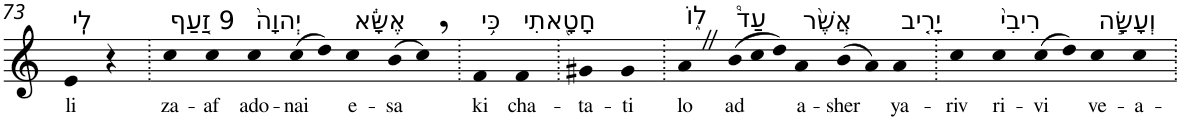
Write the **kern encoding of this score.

**kern	**text
*part1	*part1
*staff1	*staff1
*I"Piano	*
*I'Pno	*
!!LO:PB:g=z
*clefG2	*
*k[]	*
=73	=73
!LO:TX:a:t=לִֽי	!
!	!LO:LY:b
4e	li
4r	.
=74.	=74.
!LO:TX:a:t=9 זַ֤עַף	!
!	!LO:LY:b
4cc	za-
!	!LO:LY:b
4cc	-af
!LO:TX:a:t=יְהוָה֙	!
!	!LO:LY:b
4cc	ado-
!	!LO:LY:b
(>8cc	-nai
8dd)	.
!LO:TX:a:t=אֶשָּׂ֔א	!
!	!LO:LY:b
4cc	e-
!	!LO:LY:b
(>8b	-sa
8cc,)	.
=75.	=75.
!LO:TX:a:t=כִּ֥י	!
!	!LO:LY:b
4f	ki
!LO:TX:a:t=חָטָ֖אתִי	!
!	!LO:LY:b
4f	cha-
=76.	=76.
!	!LO:LY:b
4g#X	-ta-
!	!LO:LY:b
4g#	-ti
=77.	=77.
!LO:TX:a:t=ל֑וֹ	!
!	!LO:LY:b
4aZ	lo
!LO:TX:a:t=עַד֩	!
!	!LO:LY:b
(>12b	ad
12cc	.
12dd)	.
!LO:TX:a:t=אֲשֶׁ֨ר	!
!	!LO:LY:b
4a	a-
!	!LO:LY:b
(>8b	-sher
8a)	.
!LO:TX:a:t=יָרִ֤יב	!
!	!LO:LY:b
4a	ya-
=78.	=78.
!	!LO:LY:b
4cc	-riv
!LO:TX:a:t=רִיבִי֙	!
!	!LO:LY:b
4cc	ri-
!	!LO:LY:b
(>8cc	-vi
8dd)	.
!LO:TX:a:t=וְעָשָׂ֣ה	!
!	!LO:LY:b
4cc	ve-
!	!LO:LY:b
4cc	-a-
=.	=.
*-	*-
